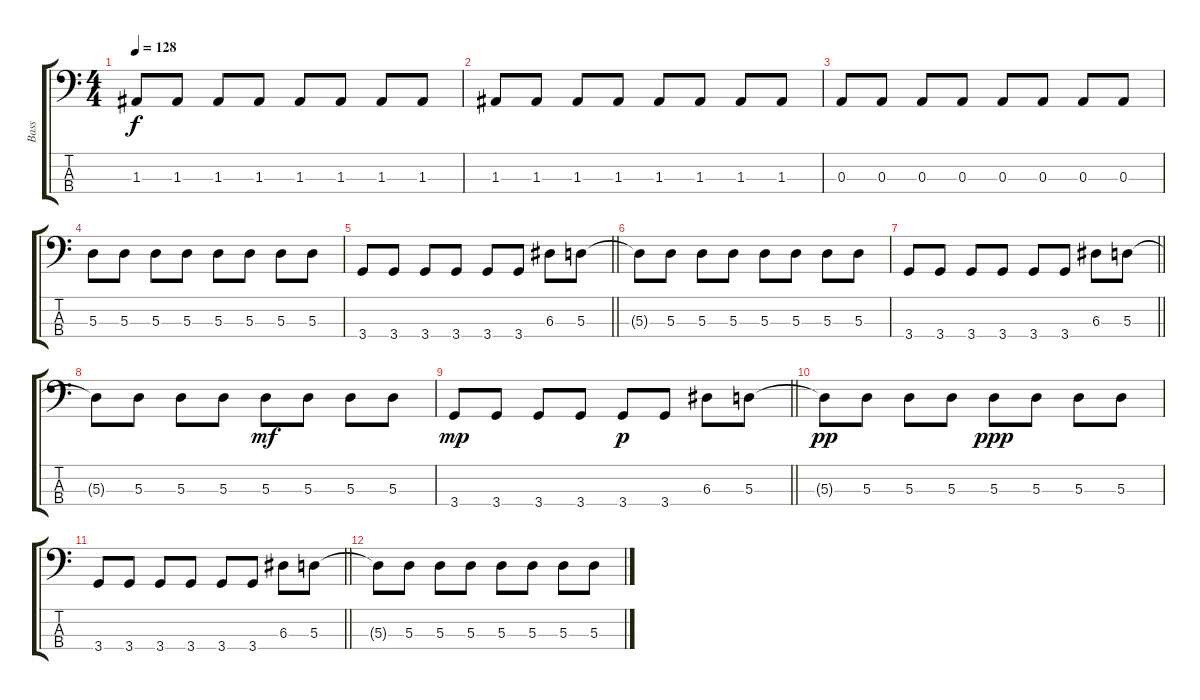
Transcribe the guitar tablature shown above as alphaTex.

\track ("Bass" "Bass") {instrument electricbasspick}
\staff {score tabs}
\tuning (G2 D2 A1 E1) {hide}
\ts (4 4)
\tempo 128
\clef f4
\ks c
1.3.8{dy f} 1.3.8 1.3.8 1.3.8 1.3.8 1.3.8 1.3.8 1.3.8 |
1.3.8 1.3.8 1.3.8 1.3.8 1.3.8 1.3.8 1.3.8 1.3.8 |
0.3.8 0.3.8 0.3.8 0.3.8 0.3.8 0.3.8 0.3.8 0.3.8 |
5.3.8 5.3.8 5.3.8 5.3.8 5.3.8 5.3.8 5.3.8 5.3.8 |
\barLineRight lightlight
3.4.8 3.4.8 3.4.8 3.4.8 3.4.8 3.4.8 6.3.8 5.3.8 |
5.3{t}.8 5.3.8 5.3.8 5.3.8 5.3.8 5.3.8 5.3.8 5.3.8 |
\barLineRight lightlight
3.4.8 3.4.8 3.4.8 3.4.8 3.4.8 3.4.8 6.3.8 5.3.8 |
5.3{t}.8 5.3.8 5.3.8 5.3.8 5.3.8{dy mf} 5.3.8 5.3.8 5.3.8 |
\barLineRight lightlight
3.4.8{dy mp} 3.4.8 3.4.8 3.4.8 3.4.8{dy p} 3.4.8 6.3.8 5.3.8 |
5.3{t}.8{dy pp} 5.3.8 5.3.8 5.3.8 5.3.8{dy ppp} 5.3.8 5.3.8 5.3.8 |
\barLineRight lightlight
3.4.8 3.4.8 3.4.8 3.4.8 3.4.8 3.4.8 6.3.8 5.3.8 |
5.3{t}.8 5.3.8 5.3.8 5.3.8 5.3.8 5.3.8 5.3.8 5.3.8
